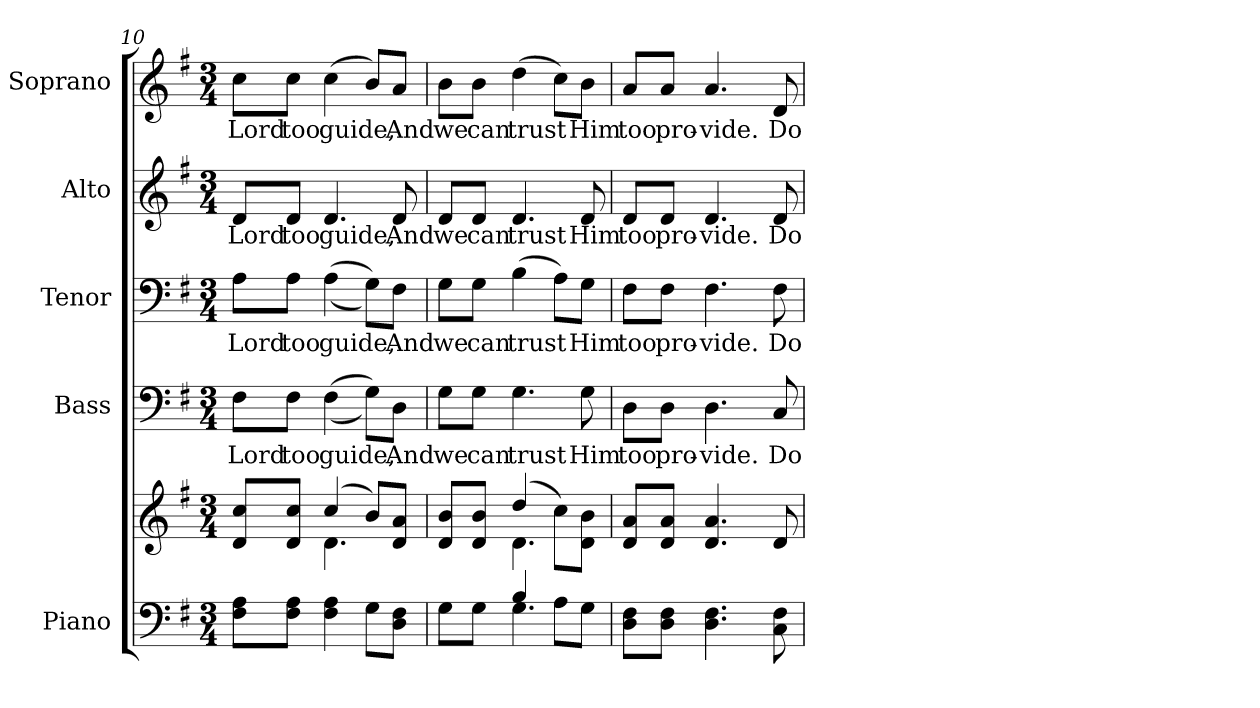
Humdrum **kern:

**kern	**kern	**kern	**text	**kern	**text	**kern	**text	**kern	**text
*part5	*part5	*part4	*part4	*part3	*part3	*part2	*part2	*part1	*part1
*staff6	*staff5	*staff4	*staff4	*staff3	*staff3	*staff2	*staff2	*staff1	*staff1
*I"Piano	*	*I"Bass	*	*I"Tenor	*	*I"Alto	*	*I"Soprano	*
*I'Pno.	*	*I'B.	*	*I'T.	*	*I'A.	*	*I'S.	*
*clefF4	*clefG2	*clefF4	*	*clefF4	*	*clefG2	*	*clefG2	*
*k[f#]	*k[f#]	*k[f#]	*	*k[f#]	*	*k[f#]	*	*k[f#]	*
*G:	*G:	*G:	*	*G:	*	*G:	*	*G:	*
*M3/4	*M3/4	*M3/4	*	*M3/4	*	*M3/4	*	*M3/4	*
=10	=10	=10	=10	=10	=10	=10	=10	=10	=10
*^	*^	*	*	*	*	*	*	*	*
!	!	!	!	!	!LO:LY:b:color=#000000	!	!	!	!	!	!
!	!	!	!	!	!	!	!LO:LY:b:color=#000000	!	!	!	!
!	!	!	!	!	!	!	!	!	!LO:LY:b:color=#000000	!	!
!	!	!	!	!	!	!	!	!	!	!	!LO:LY:b:color=#000000
8F#i\ 8Ai\L	4ryy	8di/ 8cci/L	4ryy	8F#i\L	Lord	8Ai\L	Lord	8di/L	Lord	8cci\L	Lord
!	!	!	!	!	!LO:LY:b:color=#000000	!	!	!	!	!	!
!	!	!	!	!	!	!	!LO:LY:b:color=#000000	!	!	!	!
!	!	!	!	!	!	!	!	!	!LO:LY:b:color=#000000	!	!
!	!	!	!	!	!	!	!	!	!	!	!LO:LY:b:color=#000000
8F#i\ 8Ai\J	.	8di/ 8cci/J	.	8F#i\J	too	8Ai\J	too	8di/J	too	8cci\J	too
!	!	!	!	!	!LO:LY:b:color=#000000	!	!	!	!	!	!
!	!	!	!	!	!	!	!LO:LY:b:color=#000000	!	!	!	!
!	!	!	!	!	!	!	!	!	!LO:LY:b:color=#000000	!	!
!	!	!	!	!	!	!	!	!	!	!	!LO:LY:b:color=#000000
4F#i\ 4Ai	4ryy	(4cci/	4.di\	((4F#i\	guide,	((4Ai\	guide,	4.di/	guide,	(4cci\	guide,
8Gi\L	4ryy	8bi/L)	.	8Gi\L))	.	8Gi\L))	.	.	.	8bi/L)	.
!	!	!	!	!	!LO:LY:b:color=#000000	!	!	!	!	!	!
!	!	!	!	!	!	!	!LO:LY:b:color=#000000	!	!	!	!
!	!	!	!	!	!	!	!	!	!LO:LY:b:color=#000000	!	!
!	!	!	!	!	!	!	!	!	!	!	!LO:LY:b:color=#000000
8Di\ 8F#i\J	.	8di/ 8ai/J	8ryy	8Di\J	And	8F#i\J	And	8di/	And	8ai/J	And
!!LO:PB:g=z
=11	=11	=11	=11	=11	=11	=11	=11	=11	=11	=11	=11
!	!	!	!	!	!LO:LY:b:color=#000000	!	!	!	!	!	!
!	!	!	!	!	!	!	!LO:LY:b:color=#000000	!	!	!	!
!	!	!	!	!	!	!	!	!	!LO:LY:b:color=#000000	!	!
!	!	!	!	!	!	!	!	!	!	!	!LO:LY:b:color=#000000
8Gi\L	4ryy	8di/ 8bi/L	4ryy	8Gi\L	we	8Gi\L	we	8di/L	we	8bi\L	we
!	!	!	!	!	!LO:LY:b:color=#000000	!	!	!	!	!	!
!	!	!	!	!	!	!	!LO:LY:b:color=#000000	!	!	!	!
!	!	!	!	!	!	!	!	!	!LO:LY:b:color=#000000	!	!
!	!	!	!	!	!	!	!	!	!	!	!LO:LY:b:color=#000000
8Gi\J	.	8di/ 8bi/J	.	8Gi\J	can	8Gi\J	can	8di/J	can	8bi\J	can
!	!	!	!	!	!LO:LY:b:color=#000000	!	!	!	!	!	!
!	!	!	!	!	!	!	!LO:LY:b:color=#000000	!	!	!	!
!	!	!	!	!	!	!	!	!	!LO:LY:b:color=#000000	!	!
!	!	!	!	!	!	!	!	!	!	!	!LO:LY:b:color=#000000
4Bi/	4.Gi\	(4ddi/	4.di\	4.Gi\	trust	(4Bi\	trust	4.di/	trust	(4ddi\	trust
8Ai\L	.	8cci\L)	.	.	.	8Ai\L)	.	.	.	8cci\L)	.
!	!	!	!	!	!LO:LY:b:color=#000000	!	!	!	!	!	!
!	!	!	!	!	!	!	!LO:LY:b:color=#000000	!	!	!	!
!	!	!	!	!	!	!	!	!	!LO:LY:b:color=#000000	!	!
!	!	!	!	!	!	!	!	!	!	!	!LO:LY:b:color=#000000
8Gi\J	8ryy	8di\ 8bi\J	8ryy	8Gi\	Him	8Gi\J	Him	8di/	Him	8bi\J	Him
=12	=12	=12	=12	=12	=12	=12	=12	=12	=12	=12	=12
!	!	!	!	!	!LO:LY:b:color=#000000	!	!	!	!	!	!
!	!	!	!	!	!	!	!LO:LY:b:color=#000000	!	!	!	!
!	!	!	!	!	!	!	!	!	!LO:LY:b:color=#000000	!	!
!	!	!	!	!	!	!	!	!	!	!	!LO:LY:b:color=#000000
8Di\ 8F#i\L	2ryy	8di/ 8ai/L	2ryy	8Di\L	too	8F#i\L	too	8di/L	too	8ai/L	too
!	!	!	!	!	!LO:LY:b:color=#000000	!	!	!	!	!	!
!	!	!	!	!	!	!	!LO:LY:b:color=#000000	!	!	!	!
!	!	!	!	!	!	!	!	!	!LO:LY:b:color=#000000	!	!
!	!	!	!	!	!	!	!	!	!	!	!LO:LY:b:color=#000000
8Di\ 8F#i\J	.	8di/ 8ai/J	.	8Di\J	pro-	8F#i\J	pro-	8di/J	pro-	8ai/J	pro-
!	!	!	!	!	!LO:LY:b:color=#000000	!	!	!	!	!	!
!	!	!	!	!	!	!	!LO:LY:b:color=#000000	!	!	!	!
!	!	!	!	!	!	!	!	!	!LO:LY:b:color=#000000	!	!
!	!	!	!	!	!	!	!	!	!	!	!LO:LY:b:color=#000000
4.Di\ 4.F#i	.	4.di/ 4.ai	.	4.Di\	-vide.	4.F#i\	-vide.	4.di/	-vide.	4.ai/	-vide.
.	4ryy	.	4ryy	.	.	.	.	.	.	.	.
!	!	!	!	!	!LO:LY:b:color=#000000	!	!	!	!	!	!
!	!	!	!	!	!	!	!LO:LY:b:color=#000000	!	!	!	!
!	!	!	!	!	!	!	!	!	!LO:LY:b:color=#000000	!	!
!	!	!	!	!	!	!	!	!	!	!	!LO:LY:b:color=#000000
8Ci\ 8F#i	.	8di/	.	8Ci/	Do	8F#i\	Do	8di/	Do	8di/	Do
*v	*v	*	*	*	*	*	*	*	*	*	*
*	*v	*v	*	*	*	*	*	*	*	*
=	=	=	=	=	=	=	=	=	=
*-	*-	*-	*-	*-	*-	*-	*-	*-	*-
